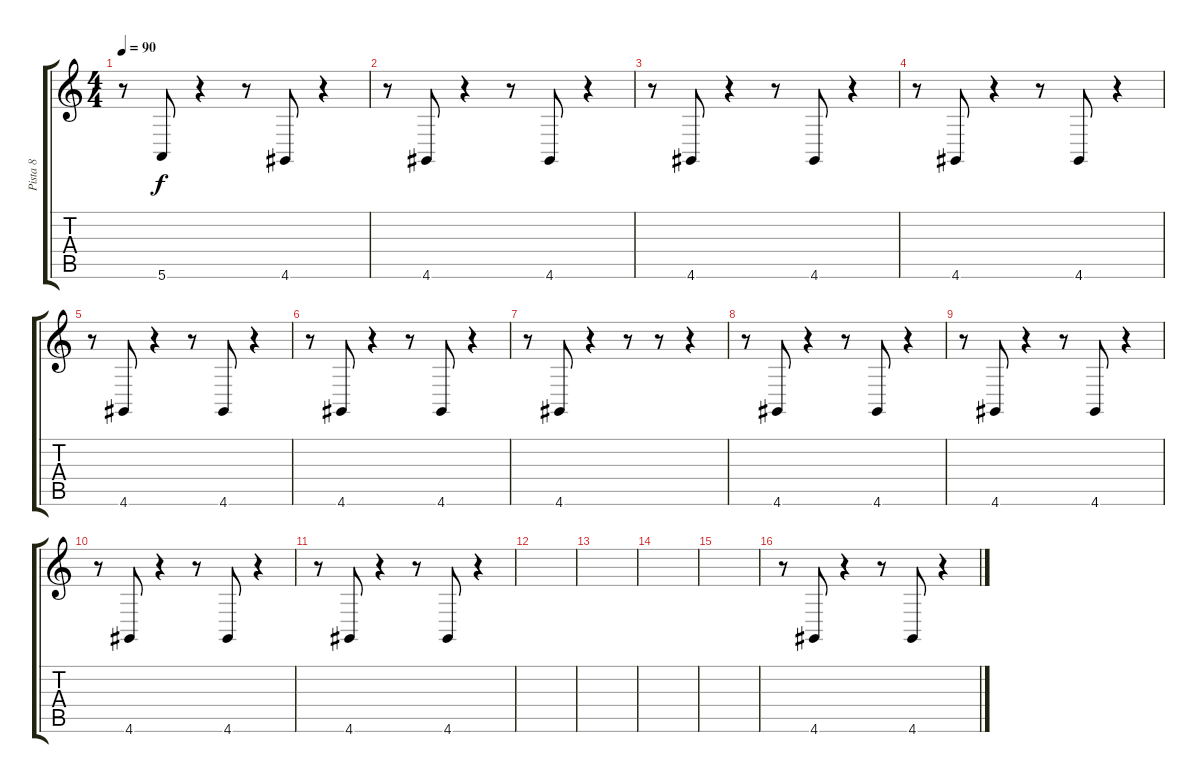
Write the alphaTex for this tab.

\track ("Pista 8" "Pista 8") {instrument synthdrum}
\staff {score tabs}
\tuning (E4 B3 G3 D3 A2 E2) {hide}
\ts (4 4)
\tempo 90
\clef g2
\ks c
r.8{dy f} 5.6.8 r.4 r.8 4.6.8 r.4 |
r.8 4.6.8 r.4 r.8 4.6.8 r.4 |
r.8 4.6.8 r.4 r.8 4.6.8 r.4 |
r.8 4.6.8 r.4 r.8 4.6.8 r.4 |
r.8 4.6.8 r.4 r.8 4.6.8 r.4 |
r.8 4.6.8 r.4 r.8 4.6.8 r.4 |
r.8 4.6.8 r.4 r.8 r.8 r.4 |
r.8 4.6.8 r.4 r.8 4.6.8 r.4 |
r.8 4.6.8 r.4 r.8 4.6.8 r.4 |
r.8 4.6.8 r.4 r.8 4.6.8 r.4 |
r.8 4.6.8 r.4 r.8 4.6.8 r.4 |
|
|
|
|
r.8 4.6.8 r.4 r.8 4.6.8 r.4
